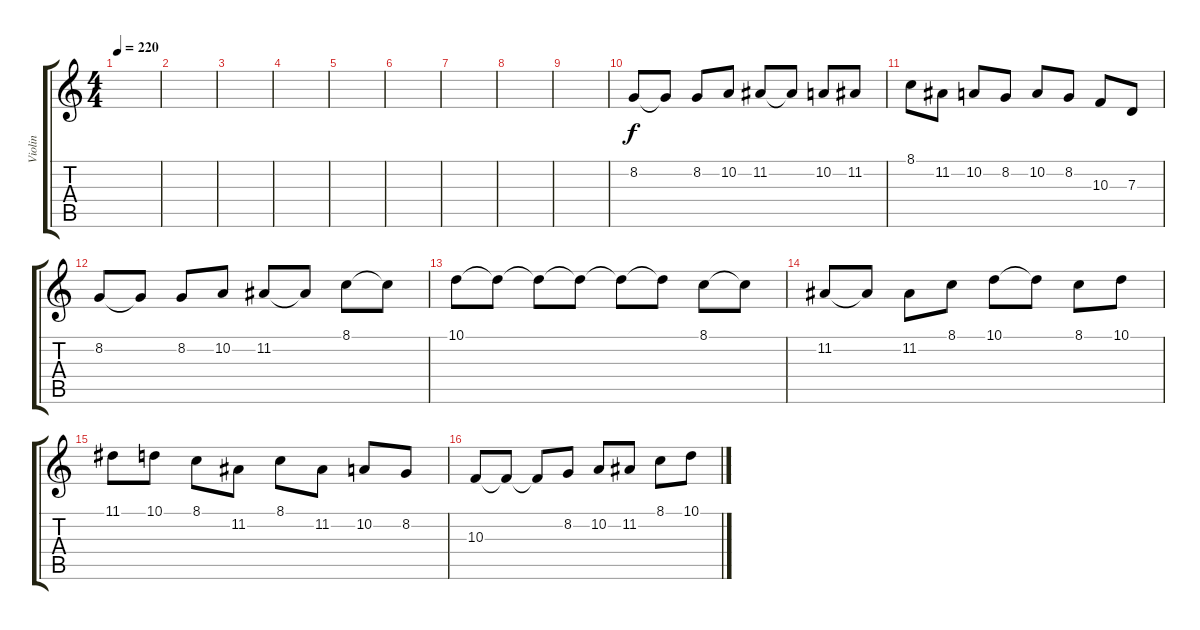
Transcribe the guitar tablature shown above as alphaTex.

\track ("Violin" "Violin") {instrument violin}
\staff {score tabs}
\tuning (E4 B3 G3 D3 A2 E2) {hide}
\ts (4 4)
\tempo 220
\clef g2
\ks c
|
|
|
|
|
|
|
|
|
8.2.8 8.2{t}.8 8.2.8 10.2.8 11.2.8 11.2{t}.8 10.2.8 11.2.8 |
8.1.8 11.2.8 10.2.8 8.2.8 10.2.8 8.2.8 10.3.8 7.3.8 |
8.2.8 8.2{t}.8 8.2.8 10.2.8 11.2.8 11.2{t}.8 8.1.8 8.1{t}.8 |
10.1.8 10.1{t}.8 10.1{t}.8 10.1{t}.8 10.1{t}.8 10.1{t}.8 8.1.8 8.1{t}.8 |
11.2.8 11.2{t}.8 11.2.8 8.1.8 10.1.8 10.1{t}.8 8.1.8 10.1.8 |
11.1.8 10.1.8 8.1.8 11.2.8 8.1.8 11.2.8 10.2.8 8.2.8 |
10.3.8 10.3{t}.8 10.3{t}.8 8.2.8 10.2.8 11.2.8 8.1.8 10.1.8
